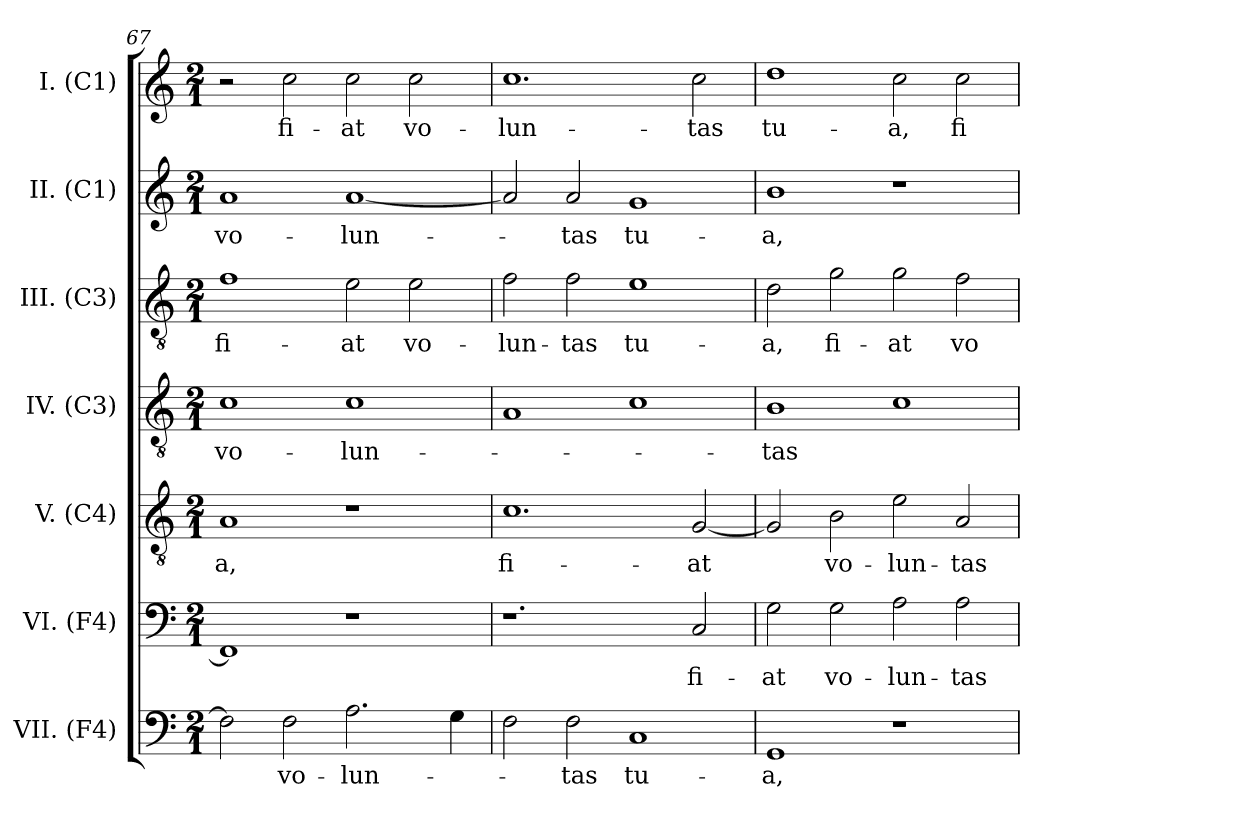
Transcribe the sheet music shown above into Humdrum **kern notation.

**kern	**text	**kern	**text	**kern	**text	**kern	**text	**kern	**text	**kern	**text	**kern	**text
*part7	*part7	*part6	*part6	*part5	*part5	*part4	*part4	*part3	*part3	*part2	*part2	*part1	*part1
*staff7	*staff7	*staff6	*staff6	*staff5	*staff5	*staff4	*staff4	*staff3	*staff3	*staff2	*staff2	*staff1	*staff1
*I"VII. (F4)	*	*I"VI. (F4)	*	*I"V. (C4)	*	*I"IV. (C3)	*	*I"III. (C3)	*	*I"II. (C1)	*	*I"I. (C1)	*
*I'VII.	*	*I'VI.	*	*I'V.	*	*I'IV.	*	*I'III.	*	*I'II.	*	*I'I.	*
*clefF4	*	*clefF4	*	*clefGv2	*	*clefGv2	*	*clefGv2	*	*clefG2	*	*clefG2	*
*	*	*	*	*ITrd7c12	*	*	*	*	*	*	*	*	*
*k[]	*	*k[]	*	*k[]	*	*k[]	*	*k[]	*	*k[]	*	*k[]	*
*C:	*	*C:	*	*C:	*	*C:	*	*C:	*	*C:	*	*C:	*
*M2/1	*	*M2/1	*	*M2/1	*	*M2/1	*	*M2/1	*	*M2/1	*	*M2/1	*
=67	=67	=67	=67	=67	=67	=67	=67	=67	=67	=67	=67	=67	=67
!	!	!	!	!	!LO:LY:b:color=#000000	!	!	!	!	!	!	!	!
!	!	!	!	!	!	!	!LO:LY:b:color=#000000	!	!	!	!	!	!
!	!	!	!	!	!	!	!	!	!LO:LY:b:color=#000000	!	!	!	!
!	!	!	!	!	!	!	!	!	!	!	!LO:LY:b:color=#000000	!	!
2Fi\]	.	1FFi]	.	1AAi	-a,	1ci	vo-	1fi	fi-	1ai	vo-	2r	.
!	!LO:LY:b:color=#000000	!	!	!	!	!	!	!	!	!	!	!	!
!	!	!	!	!	!	!	!	!	!	!	!	!	!LO:LY:b:color=#000000
2Fi\	vo-	.	.	.	.	.	.	.	.	.	.	2cci\	fi-
!	!LO:LY:b:color=#000000	!	!	!	!	!	!	!	!	!	!	!	!
!	!	!	!	!	!	!	!LO:LY:b:color=#000000	!	!	!	!	!	!
!	!	!	!	!	!	!	!	!	!LO:LY:b:color=#000000	!	!	!	!
!	!	!	!	!	!	!	!	!	!	!	!LO:LY:b:color=#000000	!	!
!	!	!	!	!	!	!	!	!	!	!	!	!	!LO:LY:b:color=#000000
2.Ai\	-lun-	1r	.	1r	.	1ci	-lun-	2ei\	-at	[1ai	-lun-	2cci\	-at
!	!	!	!	!	!	!	!	!	!LO:LY:b:color=#000000	!	!	!	!
!	!	!	!	!	!	!	!	!	!	!	!	!	!LO:LY:b:color=#000000
.	.	.	.	.	.	.	.	2ei\	vo-	.	.	2cci\	vo-
4Gi\	.	.	.	.	.	.	.	.	.	.	.	.	.
=68	=68	=68	=68	=68	=68	=68	=68	=68	=68	=68	=68	=68	=68
!	!	!	!	!	!LO:LY:b:color=#000000	!	!	!	!	!	!	!	!
!	!	!	!	!	!	!	!	!	!LO:LY:b:color=#000000	!	!	!	!
!	!	!	!	!	!	!	!	!	!	!	!	!	!LO:LY:b:color=#000000
2Fi\	.	1.r	.	1.Ci	fi-	1Ai	.	2fi\	-lun-	2ai/]	.	1.cci	-lun-
!	!LO:LY:b:color=#000000	!	!	!	!	!	!	!	!	!	!	!	!
!	!	!	!	!	!	!	!	!	!LO:LY:b:color=#000000	!	!	!	!
!	!	!	!	!	!	!	!	!	!	!	!LO:LY:b:color=#000000	!	!
2Fi\	-tas	.	.	.	.	.	.	2fi\	-tas	2ai/	-tas	.	.
!	!LO:LY:b:color=#000000	!	!	!	!	!	!	!	!	!	!	!	!
!	!	!	!	!	!	!	!	!	!LO:LY:b:color=#000000	!	!	!	!
!	!	!	!	!	!	!	!	!	!	!	!LO:LY:b:color=#000000	!	!
1Ci	tu-	.	.	.	.	1ci	.	1ei	tu-	1gi	tu-	.	.
!	!	!	!LO:LY:b:color=#000000	!	!	!	!	!	!	!	!	!	!
!	!	!	!	!	!LO:LY:b:color=#000000	!	!	!	!	!	!	!	!
!	!	!	!	!	!	!	!	!	!	!	!	!	!LO:LY:b:color=#000000
.	.	2Ci/	fi-	[2GGi/	-at	.	.	.	.	.	.	2cci\	-tas
=69	=69	=69	=69	=69	=69	=69	=69	=69	=69	=69	=69	=69	=69
!	!LO:LY:b:color=#000000	!	!	!	!	!	!	!	!	!	!	!	!
!	!	!	!LO:LY:b:color=#000000	!	!	!	!	!	!	!	!	!	!
!	!	!	!	!	!	!	!LO:LY:b:color=#000000	!	!	!	!	!	!
!	!	!	!	!	!	!	!	!	!LO:LY:b:color=#000000	!	!	!	!
!	!	!	!	!	!	!	!	!	!	!	!LO:LY:b:color=#000000	!	!
!	!	!	!	!	!	!	!	!	!	!	!	!	!LO:LY:b:color=#000000
1GGi	-a,	2Gi\	-at	2GGi/]	.	1Bi	-tas	2di\	-a,	1bi	-a,	1ddi	tu-
!	!	!	!LO:LY:b:color=#000000	!	!	!	!	!	!	!	!	!	!
!	!	!	!	!	!LO:LY:b:color=#000000	!	!	!	!	!	!	!	!
!	!	!	!	!	!	!	!	!	!LO:LY:b:color=#000000	!	!	!	!
.	.	2Gi\	vo-	2BBi\	vo-	.	.	2gi\	fi-	.	.	.	.
!	!	!	!LO:LY:b:color=#000000	!	!	!	!	!	!	!	!	!	!
!	!	!	!	!	!LO:LY:b:color=#000000	!	!	!	!	!	!	!	!
!	!	!	!	!	!	!	!	!	!LO:LY:b:color=#000000	!	!	!	!
!	!	!	!	!	!	!	!	!	!	!	!	!	!LO:LY:b:color=#000000
1r	.	2Ai\	-lun-	2Ei\	-lun-	1ci	.	2gi\	-at	1r	.	2cci\	-a,
!	!	!	!LO:LY:b:color=#000000	!	!	!	!	!	!	!	!	!	!
!	!	!	!	!	!LO:LY:b:color=#000000	!	!	!	!	!	!	!	!
!	!	!	!	!	!	!	!	!	!LO:LY:b:color=#000000	!	!	!	!
!	!	!	!	!	!	!	!	!	!	!	!	!	!LO:LY:b:color=#000000
.	.	2Ai\	-tas	2AAi/	-tas	.	.	2fi\	vo-	.	.	2cci\	fi-
=	=	=	=	=	=	=	=	=	=	=	=	=	=
*-	*-	*-	*-	*-	*-	*-	*-	*-	*-	*-	*-	*-	*-
